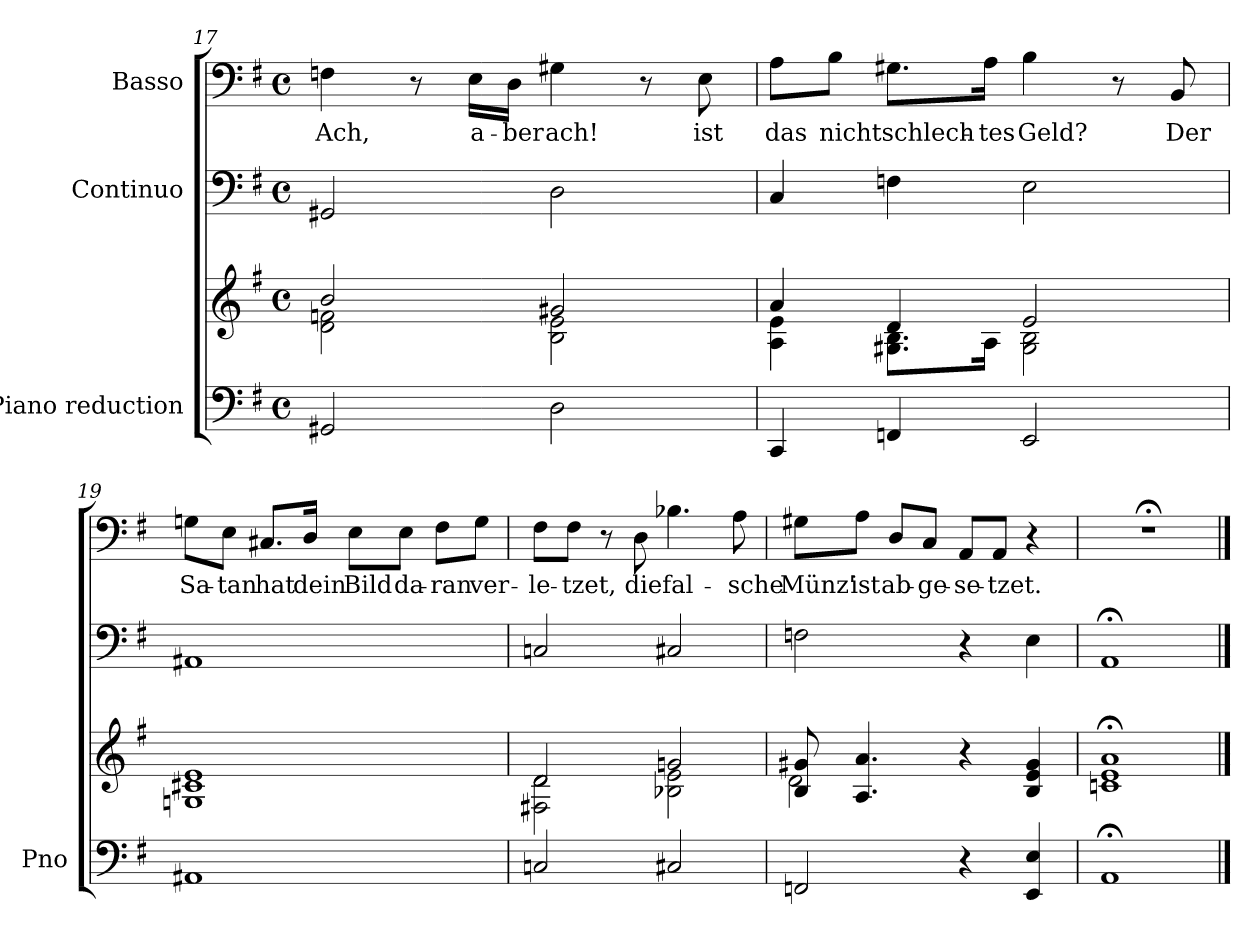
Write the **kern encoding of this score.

**kern	**kern	**kern	**kern	**text
*part3	*part3	*part2	*part1	*part1
*staff4	*staff3	*staff2	*staff1	*staff1
*I"Piano reduction	*	*I"Continuo	*I"Basso	*
*I'Pno	*	*	*	*
!!LO:PB:g=z
*clefF4	*clefG2	*clefF4	*clefF4	*
*k[f#]	*k[f#]	*k[f#]	*k[f#]	*
*M4/4	*M4/4	*M4/4	*M4/4	*
*met(c)	*met(c)	*met(c)	*met(c)	*
=17	=17	=17	=17	=17
*	*^	*	*	*
!	!	!	!	!	!LO:LY:b
2GG#X/	2b/	2d\ 2fn\	2GG#X/	4Fn\	Ach,
.	.	.	.	8r	.
!	!	!	!	!	!LO:LY:b
.	.	.	.	16E\LL	a-
!	!	!	!	!	!LO:LY:b
.	.	.	.	16D\JJ	-ber
!	!	!	!	!	!LO:LY:b
2D\	2g#X/	2B\ 2e\	2D\	4G#X\	ach!
.	.	.	.	8r	.
!	!	!	!	!	!LO:LY:b
.	.	.	.	8E\	ist
=18	=18	=18	=18	=18	=18
!	!	!	!	!	!LO:LY:b
4CC/	4a/	4A\ 4e\	4C/	8A\L	das
!	!	!	!	!	!LO:LY:b
.	.	.	.	8B\J	nicht
!	!	!	!	!	!LO:LY:b
4FFn/	4d/	8.G#X\ 8.B\L	4Fn\	8.G#X\L	schlech-
!	!	!	!	!	!LO:LY:b
.	.	16A\Jk	.	16A\Jk	-tes
!	!	!	!	!	!LO:LY:b
2EE/	2e/	2G#\ 2B\	2E\	4B\	Geld?
.	.	.	.	8r	.
!	!	!	!	!	!LO:LY:b
.	.	.	.	8BB/	Der
*	*v	*v	*	*	*
=19	=19	=19	=19	=19
!	!	!	!	!LO:LY:b
1AA#X	1Gn 1c#X 1e	1AA#X	8Gn\L	Sa-
!	!	!	!	!LO:LY:b
.	.	.	8E\J	-tan
!	!	!	!	!LO:LY:b
.	.	.	8.C#X/L	hat
!	!	!	!	!LO:LY:b
.	.	.	16D/Jk	dein
!	!	!	!	!LO:LY:b
.	.	.	8E\L	Bild
!	!	!	!	!LO:LY:b
.	.	.	8E\J	da-
!	!	!	!	!LO:LY:b
.	.	.	8F#\L	-ran
!	!	!	!	!LO:LY:b
.	.	.	8G\J	ver-
=20	=20	=20	=20	=20
*	*^	*	*	*
!	!	!	!	!	!LO:LY:b
2Cn/	2d/	2F#X\ 2d\	2Cn/	8F#\L	-le-
!	!	!	!	!	!LO:LY:b
.	.	.	.	8F#\J	-tzet,
.	.	.	.	8r	.
!	!	!	!	!	!LO:LY:b
.	.	.	.	8D\	die
!	!	!	!	!	!LO:LY:b
2C#X/	2gn/	2B-X\ 2e\	2C#X/	4.B-X\	fal-
!	!	!	!	!	!LO:LY:b
.	.	.	.	8A\	-sche
=21	=21	=21	=21	=21	=21
!	!	!	!	!	!LO:LY:b
2FFn/	8B/ 8g#X/	2d\	2Fn\	8G#X\L	Münz'
!	!	!	!	!	!LO:LY:b
.	4.A/ 4.a/	.	.	8A\J	ist
!	!	!	!	!	!LO:LY:b
.	.	.	.	8D/L	ab-
!	!	!	!	!	!LO:LY:b
.	.	.	.	8C/J	-ge-
!	!	!	!	!	!LO:LY:b
4r	4r	4ryy	4r	8AA/L	-se-
!	!	!	!	!	!LO:LY:b
.	.	.	.	8AA/J	-tzet.
4EE/ 4E/	4B/ 4e/ 4g#/	4ryy	4E\	4r	.
*	*v	*v	*	*	*
!!LO:LB:g=z
=22	=22	=22	=22	=22
1AA;	1cn;< 1e;< 1a;<	1AA;<	1r;<	.
==	==	==	==	==
*-	*-	*-	*-	*-
